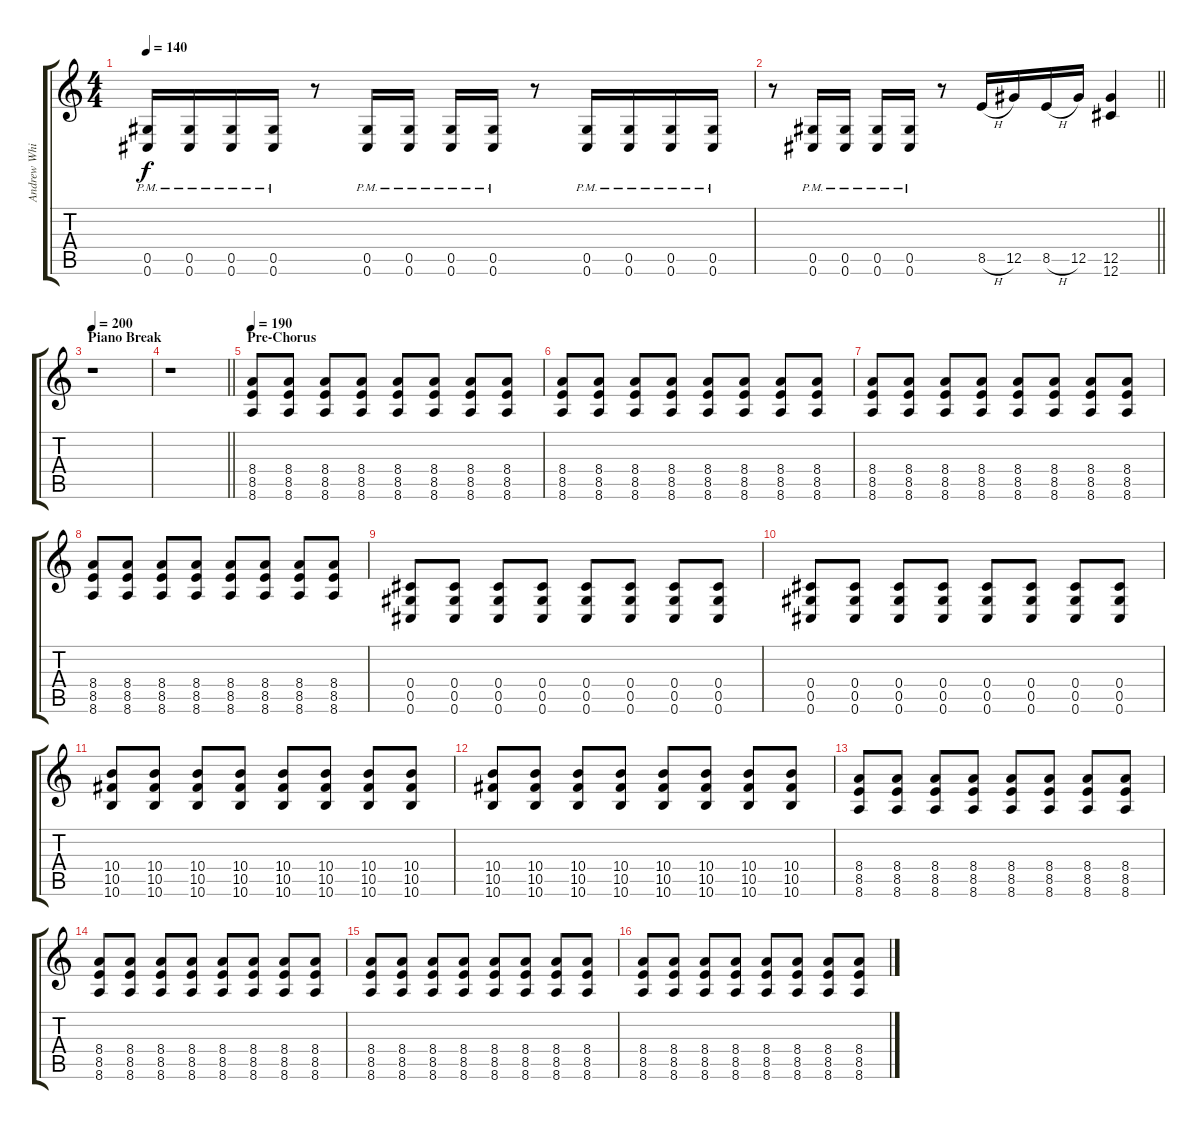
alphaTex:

\track ("Andrew Whiting" "Andrew Whi") {instrument distortionguitar}
\staff {score tabs}
\tuning (Eb4 Bb3 Gb3 Db3 Ab2 Db2) {hide}
\ts (4 4)
\tempo 140
\clef g2
\ks c
(0.5{pm} 0.6{pm}).16{dy f} (0.5{pm} 0.6{pm}).16 (0.5{pm} 0.6{pm}).16 (0.5{pm} 0.6{pm}).16 r.8 (0.5{pm} 0.6{pm}).16 (0.5{pm} 0.6{pm}).16 (0.5{pm} 0.6{pm}).16 (0.5{pm} 0.6{pm}).16 r.8 (0.5{pm} 0.6{pm}).16 (0.5{pm} 0.6{pm}).16 (0.5{pm} 0.6{pm}).16 (0.5{pm} 0.6{pm}).16 |
\barLineRight lightlight
r.8 (0.5{pm} 0.6{pm}).16 (0.5{pm} 0.6{pm}).16 (0.5{pm} 0.6{pm}).16 (0.5{pm} 0.6{pm}).16 r.8 8.5{h}.16 12.5.16 8.5{h}.16 12.5.16 (12.5 12.6).4 |
\section ("" "Piano Break")
\tempo 200
r.1 |
\barLineRight lightlight
r.1 |
\section ("" "Pre-Chorus")
\tempo 190
(8.4 8.5 8.6).8 (8.4 8.5 8.6).8 (8.4 8.5 8.6).8 (8.4 8.5 8.6).8 (8.4 8.5 8.6).8 (8.4 8.5 8.6).8 (8.4 8.5 8.6).8 (8.4 8.5 8.6).8 |
(8.4 8.5 8.6).8 (8.4 8.5 8.6).8 (8.4 8.5 8.6).8 (8.4 8.5 8.6).8 (8.4 8.5 8.6).8 (8.4 8.5 8.6).8 (8.4 8.5 8.6).8 (8.4 8.5 8.6).8 |
(8.4 8.5 8.6).8 (8.4 8.5 8.6).8 (8.4 8.5 8.6).8 (8.4 8.5 8.6).8 (8.4 8.5 8.6).8 (8.4 8.5 8.6).8 (8.4 8.5 8.6).8 (8.4 8.5 8.6).8 |
(8.4 8.5 8.6).8 (8.4 8.5 8.6).8 (8.4 8.5 8.6).8 (8.4 8.5 8.6).8 (8.4 8.5 8.6).8 (8.4 8.5 8.6).8 (8.4 8.5 8.6).8 (8.4 8.5 8.6).8 |
(0.4 0.5 0.6).8 (0.4 0.5 0.6).8 (0.4 0.5 0.6).8 (0.4 0.5 0.6).8 (0.4 0.5 0.6).8 (0.4 0.5 0.6).8 (0.4 0.5 0.6).8 (0.4 0.5 0.6).8 |
(0.4 0.5 0.6).8 (0.4 0.5 0.6).8 (0.4 0.5 0.6).8 (0.4 0.5 0.6).8 (0.4 0.5 0.6).8 (0.4 0.5 0.6).8 (0.4 0.5 0.6).8 (0.4 0.5 0.6).8 |
(10.4 10.5 10.6).8 (10.4 10.5 10.6).8 (10.4 10.5 10.6).8 (10.4 10.5 10.6).8 (10.4 10.5 10.6).8 (10.4 10.5 10.6).8 (10.4 10.5 10.6).8 (10.4 10.5 10.6).8 |
(10.4 10.5 10.6).8 (10.4 10.5 10.6).8 (10.4 10.5 10.6).8 (10.4 10.5 10.6).8 (10.4 10.5 10.6).8 (10.4 10.5 10.6).8 (10.4 10.5 10.6).8 (10.4 10.5 10.6).8 |
(8.4 8.5 8.6).8 (8.4 8.5 8.6).8 (8.4 8.5 8.6).8 (8.4 8.5 8.6).8 (8.4 8.5 8.6).8 (8.4 8.5 8.6).8 (8.4 8.5 8.6).8 (8.4 8.5 8.6).8 |
(8.4 8.5 8.6).8 (8.4 8.5 8.6).8 (8.4 8.5 8.6).8 (8.4 8.5 8.6).8 (8.4 8.5 8.6).8 (8.4 8.5 8.6).8 (8.4 8.5 8.6).8 (8.4 8.5 8.6).8 |
(8.4 8.5 8.6).8 (8.4 8.5 8.6).8 (8.4 8.5 8.6).8 (8.4 8.5 8.6).8 (8.4 8.5 8.6).8 (8.4 8.5 8.6).8 (8.4 8.5 8.6).8 (8.4 8.5 8.6).8 |
(8.4 8.5 8.6).8 (8.4 8.5 8.6).8 (8.4 8.5 8.6).8 (8.4 8.5 8.6).8 (8.4 8.5 8.6).8 (8.4 8.5 8.6).8 (8.4 8.5 8.6).8 (8.4 8.5 8.6).8
